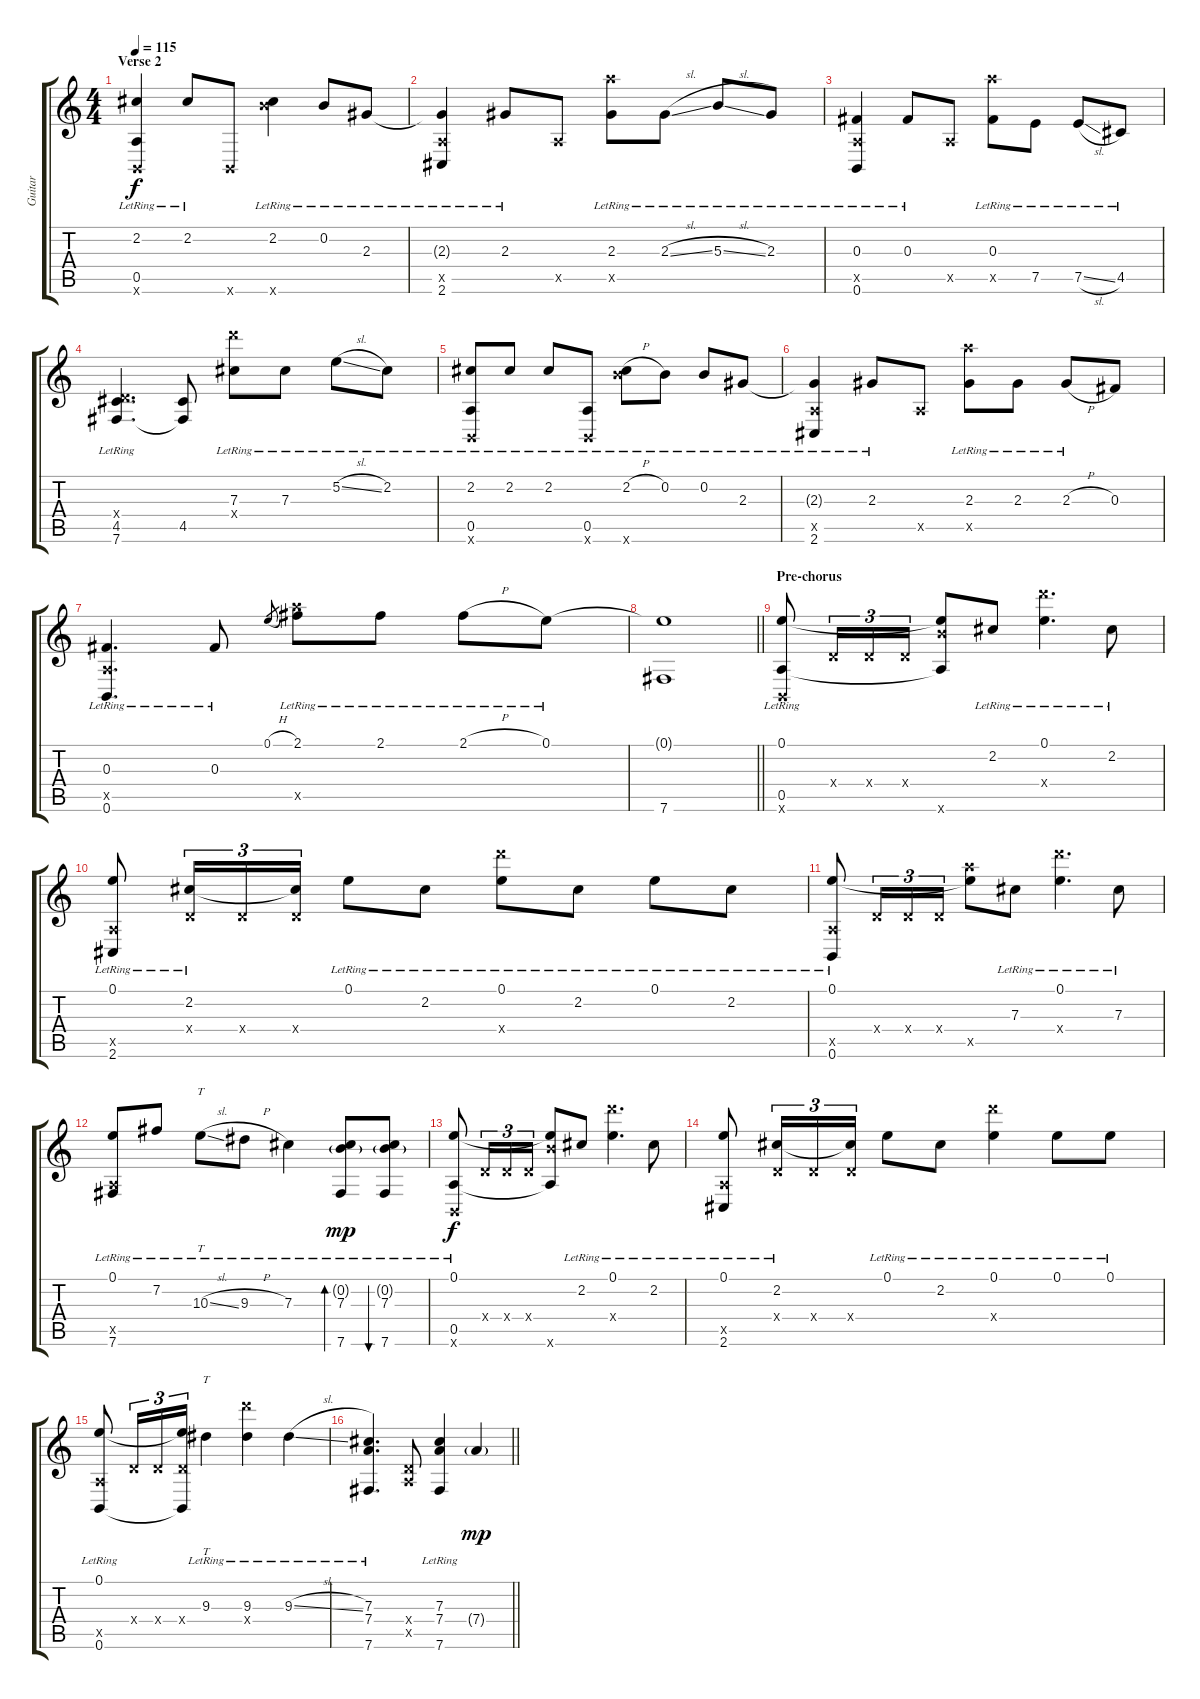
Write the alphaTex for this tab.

\track ("Guitar" "Guitar") {instrument acousticguitarsteel}
\staff {score tabs}
\tuning (E4 B3 Gb3 D3 A2 B1) {hide}
\ts (4 4)
\section ("" "Verse 2")
\tempo 115
\clef g2
\ks c
(2.2{lr} 0.5{lr} 0.6{x}).4{dy f} 2.2{lr}.8 0.6{x}.8 (2.2{lr} 24.6{x}).4 0.2{lr}.8 2.3{lr}.8 |
(2.3{t} 0.5{x} 2.6{lr}).4 2.3{lr}.8 0.5{x}.8 (2.3{lr} 24.5{x}).8 2.3{sl lr}.8 5.3{sl lr}.8 2.3{lr}.8 |
(0.3{lr} 0.5{x} 0.6{lr}).4 0.3{lr}.8 0.5{x}.8 (0.3{lr} 24.5{x}).8 7.5{lr}.8 7.5{sl lr}.8 4.5{lr}.8 |
(0.4{x} 4.5{lr} 7.6{lr}).4{d} (4.5 7.6{t}).8 (7.3{lr} 24.4{x}).8 7.3{lr}.8 5.2{sl lr}.8 2.2{lr}.8 |
(2.2{lr} 0.5{lr} 0.6{x}).8 2.2{lr}.8 2.2{lr}.8 (0.5{lr} 0.6{x}).8 (2.2{h lr} 24.6{x}).8 0.2{lr}.8 0.2{lr}.8 2.3{lr}.8 |
(2.3{t} 0.5{x} 2.6{lr}).4 2.3{lr}.8 0.5{x}.8 (2.3{lr} 24.5{x}).8 2.3{lr}.8 2.3{h lr}.8 0.3.8 |
(0.3{lr} 0.5{x} 0.6{lr}).4{d} 0.3{lr}.8 0.1{h}.8{gr} (2.1{lr} 24.5{x}).8 2.1{lr}.8 2.1{h lr}.8 0.1{lr}.8 |
\barLineRight lightlight
(0.1{t} 7.6).1 |
\section ("" "Pre-chorus")
(0.1{lr} 0.5{lr} 0.6{x}).8 0.4{x}.16{tu (3 2)} 0.4{x}.16{tu (3 2)} 0.4{x}.16{tu (3 2)} (0.1{t} 0.5{t} 24.6{x}).8 2.2{lr}.8 (0.1{lr} 24.4{x}).4{d} 2.2{lr}.8 |
(0.1{lr} 0.5{x} 2.6{lr}).8 (2.2{lr} 0.4{x}).16{tu (3 2)} 0.4{x}.16{tu (3 2)} (2.2{t} 0.4{x}).16{tu (3 2)} 0.1{lr}.8 2.2{lr}.8 (0.1{lr} 24.4{x}).8 2.2{lr}.8 0.1{lr}.8 2.2{lr}.8 |
(0.1{lr} 0.5{x} 0.6{lr}).8 0.4{x}.16{tu (3 2)} 0.4{x}.16{tu (3 2)} 0.4{x}.16{tu (3 2)} (0.1{t} 24.5{x}).8 7.3{lr}.8 (0.1{lr} 24.4{x}).4{d} 7.3{lr}.8 |
(0.1{lr} 0.5{x} 7.6{lr}).8 7.2{lr}.8 10.3{sl lr}.8{tt} 9.3{h lr}.8 7.3{lr}.4 (0.2{g lr} 7.3{lr} 7.6{lr}).8{bd 30 dy mp} (0.2{g lr} 7.3{lr} 7.6{lr}).8{bu 30} |
(0.1{lr} 0.5{lr} 0.6{x}).8{dy f} 0.4{x}.16{tu (3 2)} 0.4{x}.16{tu (3 2)} 0.4{x}.16{tu (3 2)} (0.1{t} 0.5{t} 24.6{x}).8 2.2{lr}.8 (0.1{lr} 24.4{x}).4{d} 2.2{lr}.8 |
(0.1{lr} 0.5{x} 2.6{lr}).8 (2.2{lr} 0.4{x}).16{tu (3 2)} 0.4{x}.16{tu (3 2)} (2.2{t} 0.4{x}).16{tu (3 2)} 0.1{lr}.8 2.2{lr}.8 (0.1{lr} 24.4{x}).4 0.1{lr}.8 0.1{lr}.8 |
(0.1{lr} 0.5{x} 0.6{lr}).8 0.4{x}.16{tu (3 2)} 0.4{x}.16{tu (3 2)} (0.1{t} 0.4{x} 0.6{t}).16{tu (3 2)} 9.3{lr}.4{tt} (9.3{lr} 24.4{x}).4 9.3{sl lr}.4 |
\barLineRight lightlight
(7.3{lr} 7.4{lr} 7.6{lr}).4{d} (0.4{x} 0.5{x}).8 (7.3{lr} 7.4{lr} 7.6{lr}).4 7.4{g}.4{dy mp}
